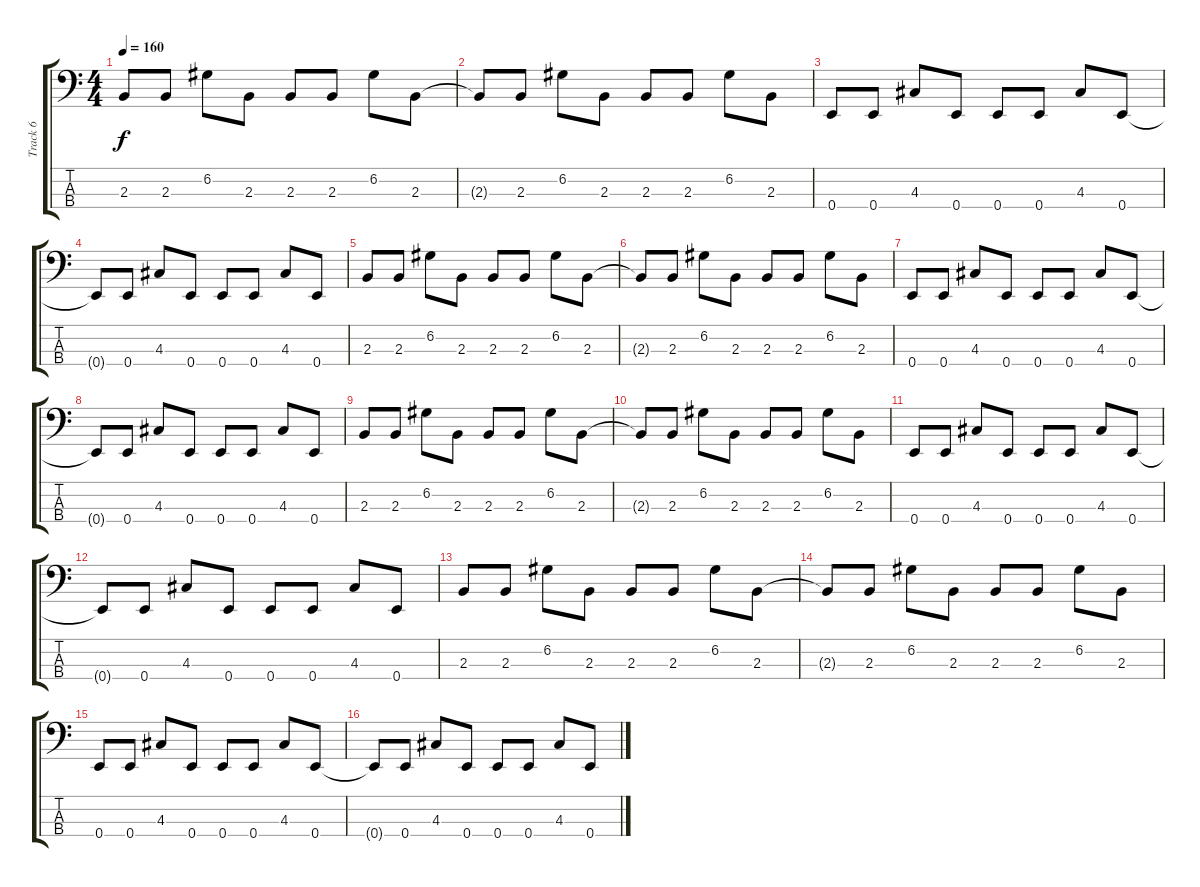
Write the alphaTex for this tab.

\track ("Track 6" "Track 6") {instrument electricbasspick}
\staff {score tabs}
\tuning (G2 D2 A1 E1) {hide}
\ts (4 4)
\tempo 160
\clef f4
\ks c
2.3.8{dy f} 2.3.8 6.2.8 2.3.8 2.3.8 2.3.8 6.2.8 2.3.8 |
2.3{t}.8 2.3.8 6.2.8 2.3.8 2.3.8 2.3.8 6.2.8 2.3.8 |
0.4.8 0.4.8 4.3.8 0.4.8 0.4.8 0.4.8 4.3.8 0.4.8 |
0.4{t}.8 0.4.8 4.3.8 0.4.8 0.4.8 0.4.8 4.3.8 0.4.8 |
2.3.8 2.3.8 6.2.8 2.3.8 2.3.8 2.3.8 6.2.8 2.3.8 |
2.3{t}.8 2.3.8 6.2.8 2.3.8 2.3.8 2.3.8 6.2.8 2.3.8 |
0.4.8 0.4.8 4.3.8 0.4.8 0.4.8 0.4.8 4.3.8 0.4.8 |
0.4{t}.8 0.4.8 4.3.8 0.4.8 0.4.8 0.4.8 4.3.8 0.4.8 |
2.3.8 2.3.8 6.2.8 2.3.8 2.3.8 2.3.8 6.2.8 2.3.8 |
2.3{t}.8 2.3.8 6.2.8 2.3.8 2.3.8 2.3.8 6.2.8 2.3.8 |
0.4.8 0.4.8 4.3.8 0.4.8 0.4.8 0.4.8 4.3.8 0.4.8 |
0.4{t}.8 0.4.8 4.3.8 0.4.8 0.4.8 0.4.8 4.3.8 0.4.8 |
2.3.8 2.3.8 6.2.8 2.3.8 2.3.8 2.3.8 6.2.8 2.3.8 |
2.3{t}.8 2.3.8 6.2.8 2.3.8 2.3.8 2.3.8 6.2.8 2.3.8 |
0.4.8 0.4.8 4.3.8 0.4.8 0.4.8 0.4.8 4.3.8 0.4.8 |
0.4{t}.8 0.4.8 4.3.8 0.4.8 0.4.8 0.4.8 4.3.8 0.4.8
